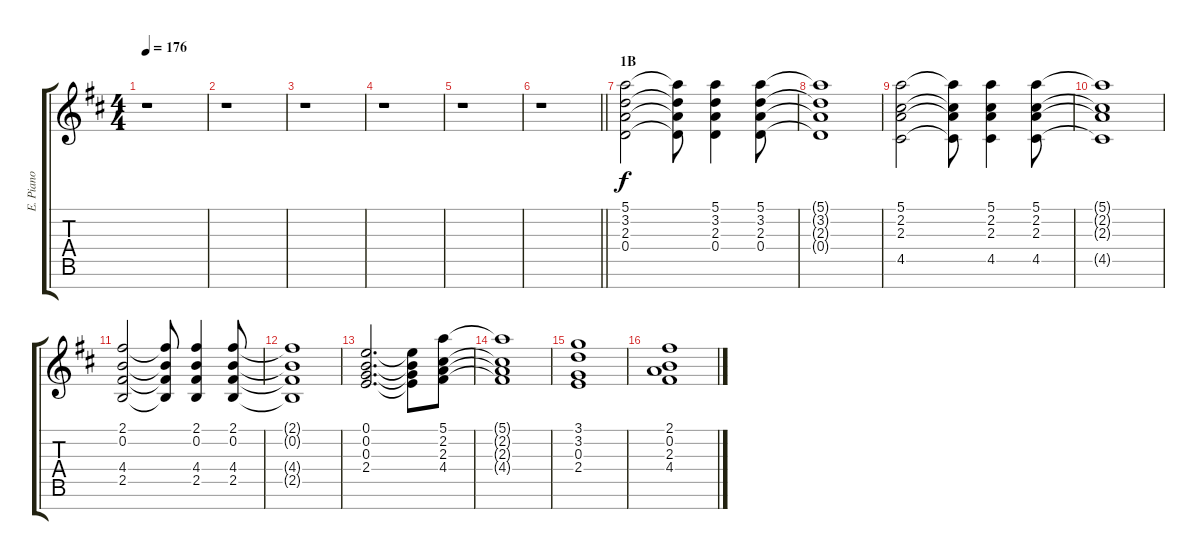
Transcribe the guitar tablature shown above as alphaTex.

\track ("E. Piano" "E. Piano") {instrument acousticgrandpiano}
\staff {score tabs}
\tuning (E5 B4 G4 D4 A3 E3 B2) {hide}
\ts (4 4)
\tempo 176
\clef g2
\ks d
r.1{dy f} |
r.1 |
r.1 |
r.1 |
r.1 |
\barLineRight lightlight
r.1 |
\section ("" "1B")
(5.1 3.2 2.3 0.4).2 (5.1{t} 3.2{t} 2.3{t} 0.4{t}).8 (5.1 3.2 2.3 0.4).4 (5.1 3.2 2.3 0.4).8 |
(5.1{t} 3.2{t} 2.3{t} 0.4{t}).1 |
(5.1 2.2 2.3 4.5).2 (5.1{t} 2.2{t} 2.3{t} 4.5{t}).8 (5.1 2.2 2.3 4.5).4 (5.1 2.2 2.3 4.5).8 |
(5.1{t} 2.2{t} 2.3{t} 4.5{t}).1 |
(2.1 0.2 4.4 2.5).2 (2.1{t} 0.2{t} 4.4{t} 2.5{t}).8 (2.1 0.2 4.4 2.5).4 (2.1 0.2 4.4 2.5).8 |
(2.1{t} 0.2{t} 4.4{t} 2.5{t}).1 |
(0.1 0.2 0.3 2.4).2{d} (0.1{t} 0.2{t} 0.3{t} 2.4{t}).8 (5.1 2.2 2.3 4.4).8 |
(5.1{t} 2.2{t} 2.3{t} 4.4{t}).1 |
(3.1 3.2 0.3 2.4).1 |
(2.1 0.2 2.3 4.4).1
